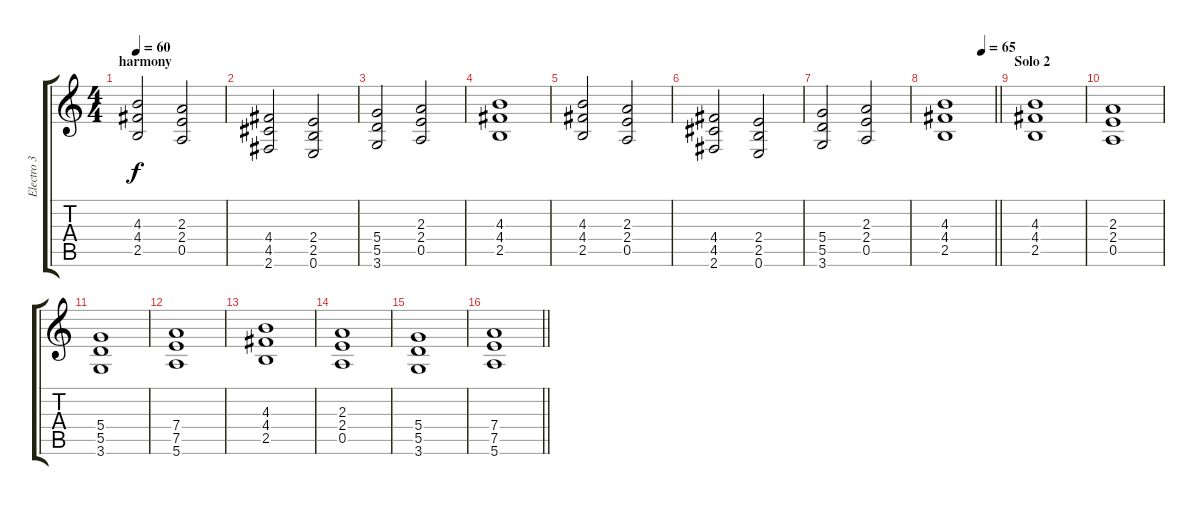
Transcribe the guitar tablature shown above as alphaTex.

\track ("Electro 3" "Electro 3") {instrument overdrivenguitar}
\staff {score tabs}
\tuning (E4 B3 G3 D3 A2 E2) {hide}
\ts (4 4)
\section ("" "harmony")
\tempo 60
\clef g2
\ks c
(4.3 4.4 2.5).2{dy f} (2.3 2.4 0.5).2 |
(4.4 4.5 2.6).2 (2.4 2.5 0.6).2 |
(5.4 5.5 3.6).2 (2.3 2.4 0.5).2 |
(4.3 4.4 2.5).1 |
(4.3 4.4 2.5).2 (2.3 2.4 0.5).2 |
(4.4 4.5 2.6).2 (2.4 2.5 0.6).2 |
(5.4 5.5 3.6).2 (2.3 2.4 0.5).2 |
\tempo (65 0.75)
\barLineRight lightlight
(4.3 4.4 2.5).1 |
\section ("" "Solo 2")
(4.3 4.4 2.5).1 |
(2.3 2.4 0.5).1 |
(5.4 5.5 3.6).1 |
(7.4 7.5 5.6).1 |
(4.3 4.4 2.5).1 |
(2.3 2.4 0.5).1 |
(5.4 5.5 3.6).1 |
\barLineRight lightlight
(7.4 7.5 5.6).1
